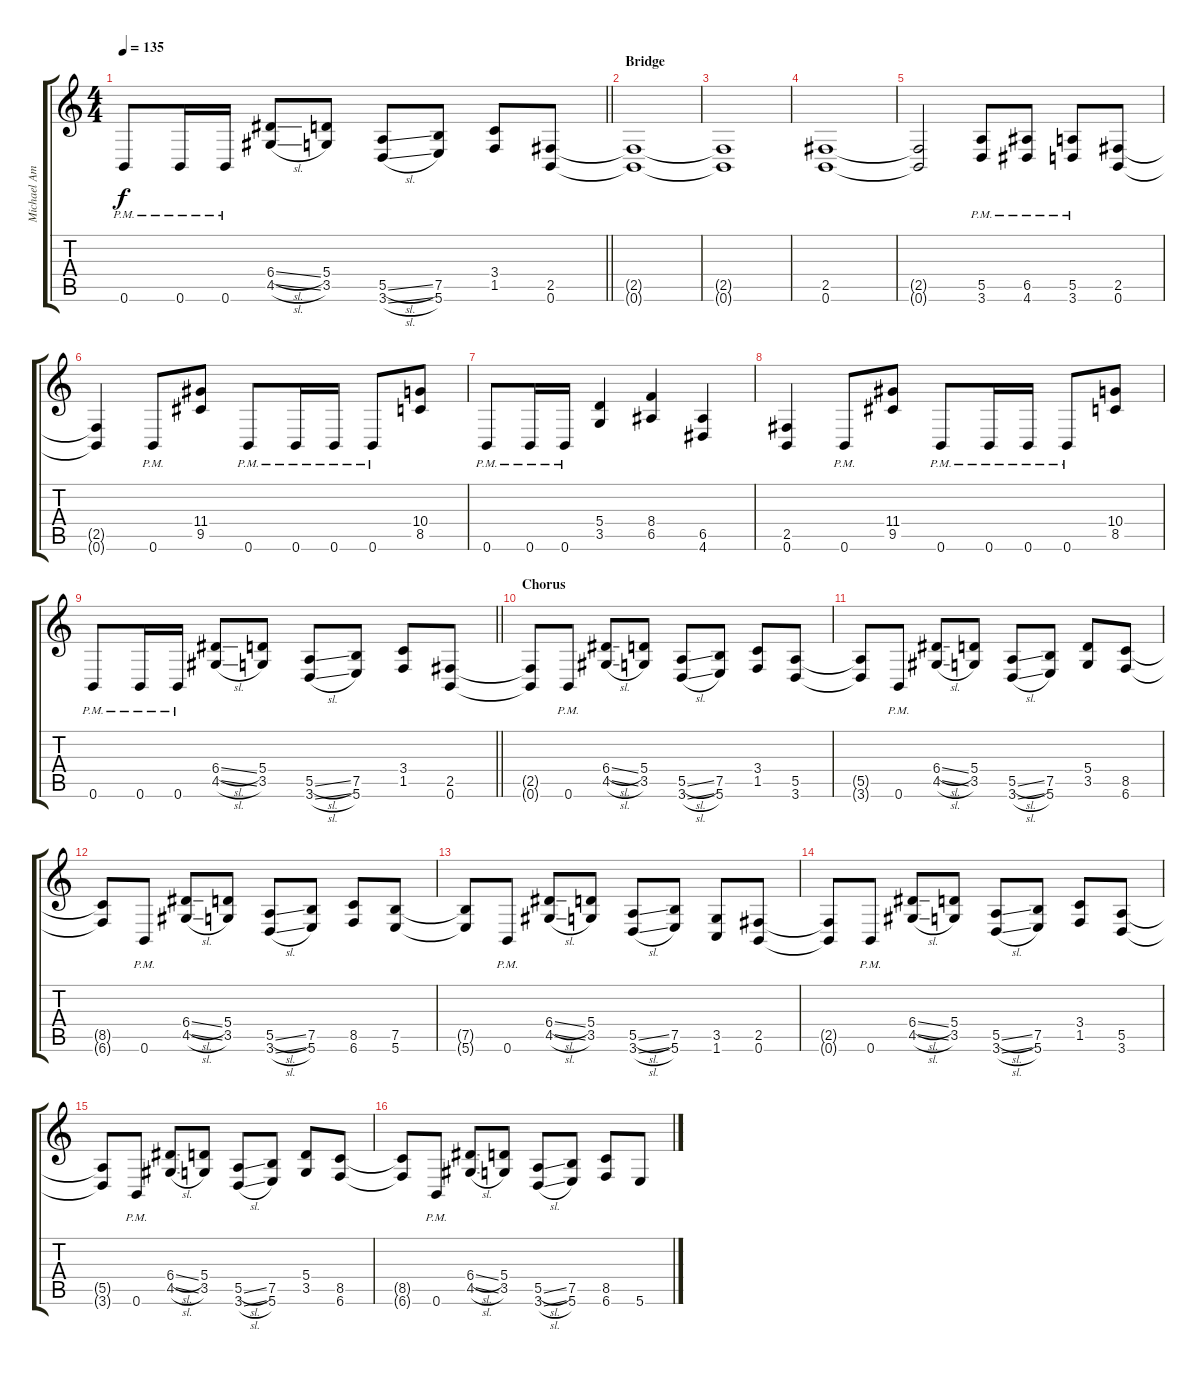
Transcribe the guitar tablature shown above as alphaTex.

\track ("Michael Amott" "Michael Am") {instrument distortionguitar}
\staff {score tabs}
\tuning (B3 Gb3 D3 A2 E2 B1) {hide}
\ts (4 4)
\tempo 135
\clef g2
\barLineRight lightlight
\ks c
0.6{pm}.8{dy f} 0.6{pm}.16 0.6{pm}.16 (6.4{sl} 4.5{sl}).8 (5.4 3.5).8 (5.5{sl} 3.6{sl}).8 (7.5 5.6).8 (3.4 1.5).8 (2.5 0.6).8 |
\section ("" "Bridge")
(2.5{t} 0.6{t}).1 |
(2.5{t} 0.6{t}).1 |
(2.5 0.6).1 |
(2.5{t} 0.6{t}).2 (5.5{pm} 3.6{pm}).8 (6.5{pm} 4.6{pm}).8 (5.5{pm} 3.6{pm}).8 (2.5 0.6).8 |
(2.5{t} 0.6{t}).4 0.6{pm}.8 (11.4 9.5).8 0.6{pm}.8 0.6{pm}.16 0.6{pm}.16 0.6{pm}.8 (10.4 8.5).8 |
0.6{pm}.8 0.6{pm}.16 0.6{pm}.16 (5.4 3.5).4 (8.4 6.5).4 (6.5 4.6).4 |
(2.5 0.6).4 0.6{pm}.8 (11.4 9.5).8 0.6{pm}.8 0.6{pm}.16 0.6{pm}.16 0.6{pm}.8 (10.4 8.5).8 |
\barLineRight lightlight
0.6{pm}.8 0.6{pm}.16 0.6{pm}.16 (6.4{sl} 4.5{sl}).8 (5.4 3.5).8 (5.5{sl} 3.6{sl}).8 (7.5 5.6).8 (3.4 1.5).8 (2.5 0.6).8 |
\section ("" "Chorus")
(2.5{t} 0.6{t}).8 0.6{pm}.8 (6.4{sl} 4.5{sl}).8 (5.4 3.5).8 (5.5{sl} 3.6{sl}).8 (7.5 5.6).8 (3.4 1.5).8 (5.5 3.6).8 |
(5.5{t} 3.6{t}).8 0.6{pm}.8 (6.4{sl} 4.5{sl}).8 (5.4 3.5).8 (5.5{sl} 3.6{sl}).8 (7.5 5.6).8 (5.4 3.5).8 (8.5 6.6).8 |
(8.5{t} 6.6{t}).8 0.6{pm}.8 (6.4{sl} 4.5{sl}).8 (5.4 3.5).8 (5.5{sl} 3.6{sl}).8 (7.5 5.6).8 (8.5 6.6).8 (7.5 5.6).8 |
(7.5{t} 5.6{t}).8 0.6{pm}.8 (6.4{sl} 4.5{sl}).8 (5.4 3.5).8 (5.5{sl} 3.6{sl}).8 (7.5 5.6).8 (3.5 1.6).8 (2.5 0.6).8 |
(2.5{t} 0.6{t}).8 0.6{pm}.8 (6.4{sl} 4.5{sl}).8 (5.4 3.5).8 (5.5{sl} 3.6{sl}).8 (7.5 5.6).8 (3.4 1.5).8 (5.5 3.6).8 |
(5.5{t} 3.6{t}).8 0.6{pm}.8 (6.4{sl} 4.5{sl}).8 (5.4 3.5).8 (5.5{sl} 3.6{sl}).8 (7.5 5.6).8 (5.4 3.5).8 (8.5 6.6).8 |
(8.5{t} 6.6{t}).8 0.6{pm}.8 (6.4{sl} 4.5{sl}).8 (5.4 3.5).8 (5.5{sl} 3.6{sl}).8 (7.5 5.6).8 (8.5 6.6).8 5.6.8
